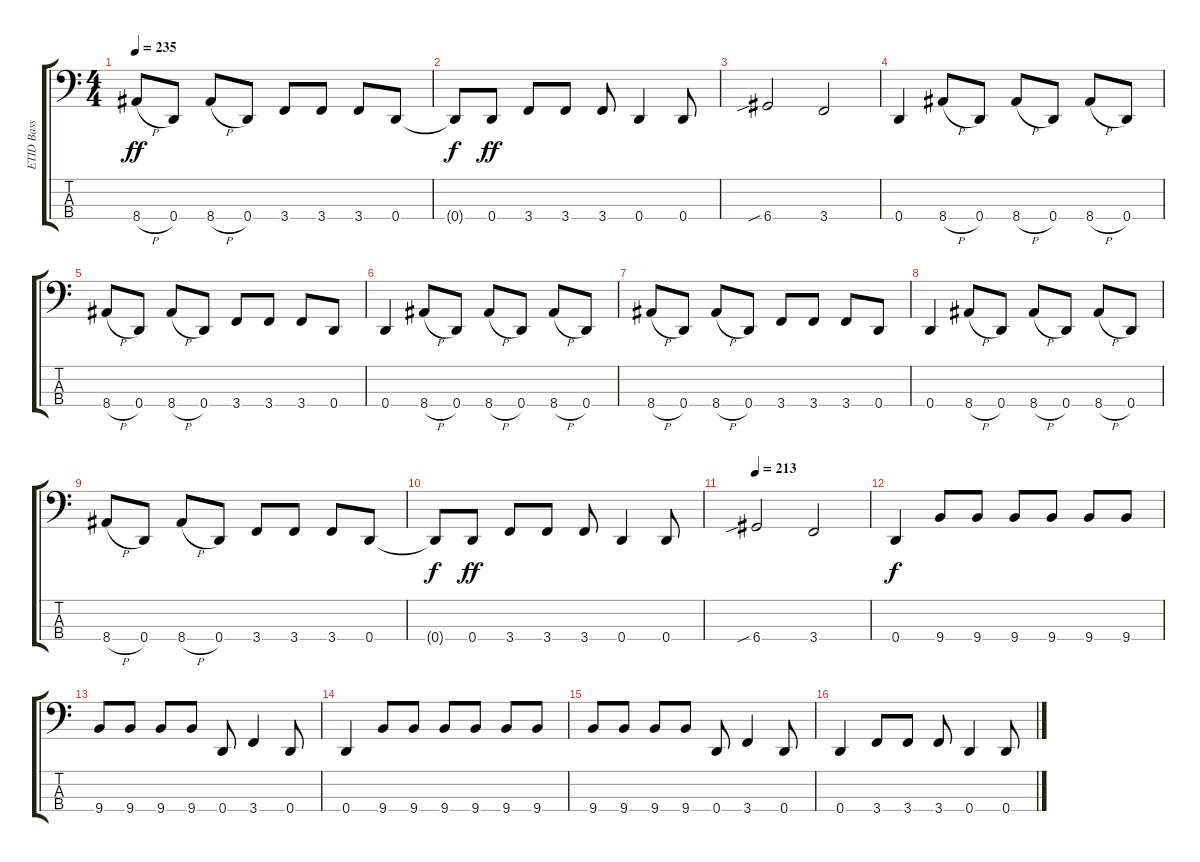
\track ("ETID Bass" "ETID Bass") {instrument slapbass1}
\staff {score tabs}
\tuning (G2 D2 A1 D1) {hide}
\ts (4 4)
\tempo 235
\clef f4
\ks c
8.4{h}.8{dy ff} 0.4.8 8.4{h}.8 0.4.8 3.4.8 3.4.8 3.4.8 0.4.8 |
0.4{t}.8{dy f} 0.4.8{dy ff} 3.4.8 3.4.8 3.4.8 0.4.4 0.4.8 |
6.4{sib}.2 3.4.2 |
0.4.4 8.4{h}.8 0.4.8 8.4{h}.8 0.4.8 8.4{h}.8 0.4.8 |
8.4{h}.8 0.4.8 8.4{h}.8 0.4.8 3.4.8 3.4.8 3.4.8 0.4.8 |
0.4.4 8.4{h}.8 0.4.8 8.4{h}.8 0.4.8 8.4{h}.8 0.4.8 |
8.4{h}.8 0.4.8 8.4{h}.8 0.4.8 3.4.8 3.4.8 3.4.8 0.4.8 |
0.4.4 8.4{h}.8 0.4.8 8.4{h}.8 0.4.8 8.4{h}.8 0.4.8 |
8.4{h}.8 0.4.8 8.4{h}.8 0.4.8 3.4.8 3.4.8 3.4.8 0.4.8 |
0.4{t}.8{dy f} 0.4.8{dy ff} 3.4.8 3.4.8 3.4.8 0.4.4 0.4.8 |
\tempo 213
6.4{sib}.2 3.4.2 |
0.4.4{dy f} 9.4.8 9.4.8 9.4.8 9.4.8 9.4.8 9.4.8 |
9.4.8 9.4.8 9.4.8 9.4.8 0.4.8 3.4.4 0.4.8 |
0.4.4 9.4.8 9.4.8 9.4.8 9.4.8 9.4.8 9.4.8 |
9.4.8 9.4.8 9.4.8 9.4.8 0.4.8 3.4.4 0.4.8 |
0.4.4 3.4.8 3.4.8 3.4.8 0.4.4 0.4.8
